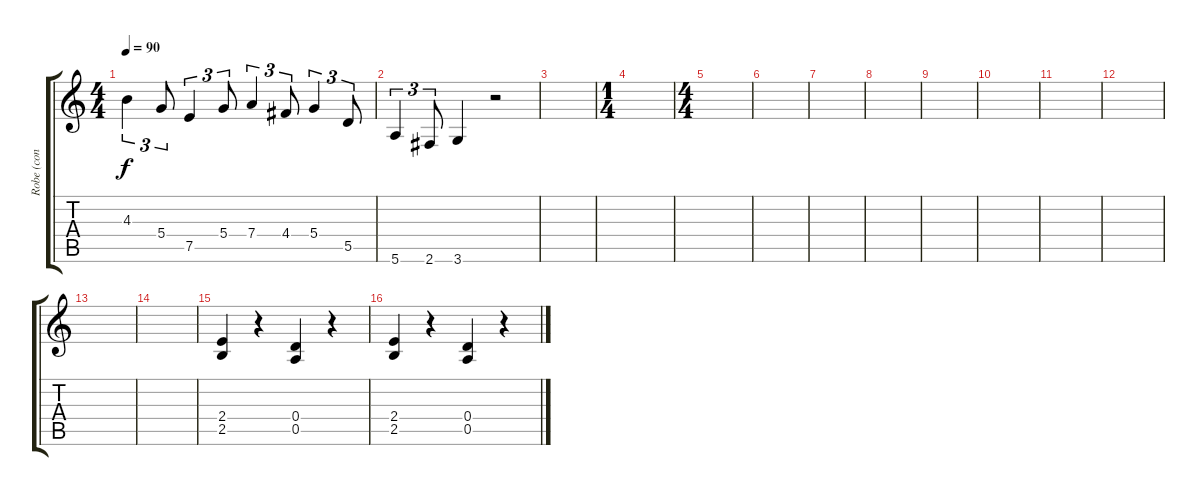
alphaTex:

\track ("Robe (con distorsión)" "Robe (con ") {instrument distortionguitar}
\staff {score tabs}
\tuning (E4 B3 G3 D3 A2 E2) {hide}
\ts (4 4)
\tempo 90
\clef g2
\ks c
4.3.4{tu (3 2) dy f} 5.4.8{tu (3 2)} 7.5.4{tu (3 2)} 5.4.8{tu (3 2)} 7.4.4{tu (3 2)} 4.4.8{tu (3 2)} 5.4.4{tu (3 2)} 5.5.8{tu (3 2)} |
5.6.4{tu (3 2)} 2.6.8{tu (3 2)} 3.6.4 r.2 |
|
\ts (1 4)
|
\ts (4 4)
|
|
|
|
|
|
|
|
|
|
(2.4 2.5).4 r.4 (0.4 0.5).4 r.4 |
(2.4 2.5).4 r.4 (0.4 0.5).4 r.4
